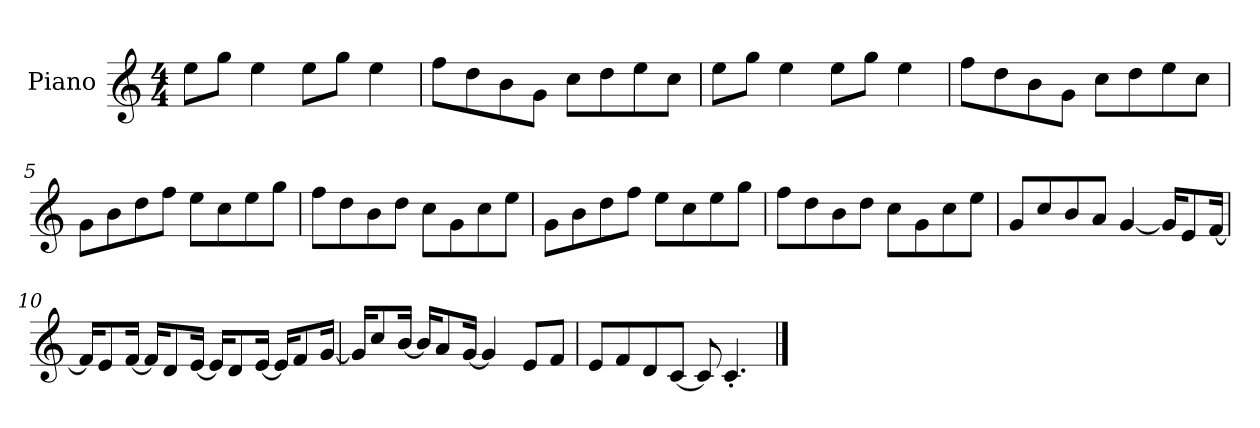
**kern
*part1
*staff1
*I"Piano
*I'P-no
*clefG2
*k[]
*M4/4
*MM90
=1
8ee\L
8gg\J
4ee\
8ee\L
8gg\J
4ee\
=2
8ff\L
8dd\
8b\
8g\J
8cc\L
8dd\
8ee\
8cc\J
=3
8ee\L
8gg\J
4ee\
8ee\L
8gg\J
4ee\
=4
8ff\L
8dd\
8b\
8g\J
8cc\L
8dd\
8ee\
8cc\J
=5
8g\L
8b\
8dd\
8ff\J
8ee\L
8cc\
8ee\
8gg\J
!!LO:LB:g=z
=6
8ff\L
8dd\
8b\
8dd\J
8cc\L
8g\
8cc\
8ee\J
=7
8g\L
8b\
8dd\
8ff\J
8ee\L
8cc\
8ee\
8gg\J
=8
8ff\L
8dd\
8b\
8dd\J
8cc\L
8g\
8cc\
8ee\J
=9
8g/L
8cc/
8b/
8a/J
[4g/
16g/KL]
8e/
[16f/Jk
=10
16f/KL]
8e/
[16f/Jk
16f/KL]
8d/
[16e/Jk
16e/KL]
8d/
[16e/Jk
16e/KL]
8f/
[16g/Jk
!!LO:LB:g=z
=11
16g/KL]
8cc/
[16b/Jk
16b/KL]
8a/
[16g/Jk
4g/]
8e/L
8f/J
=12
8e/L
8f/
8d/
[8c/J
8c/]
4.c'/
==
*-
